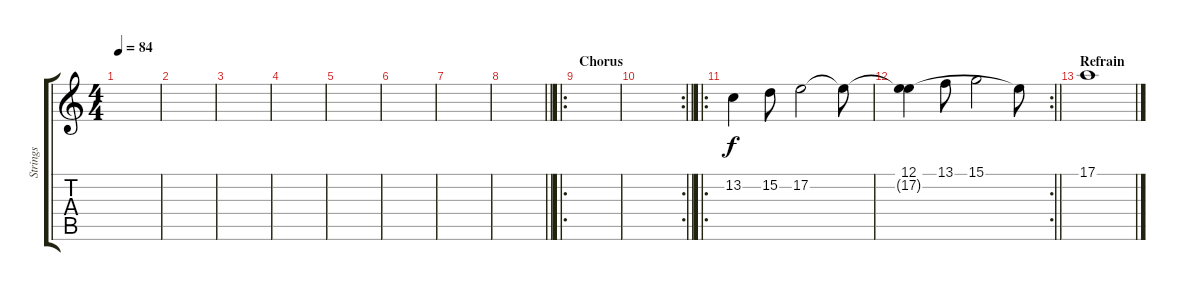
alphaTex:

\track ("Strings" "Strings") {instrument stringensemble1}
\staff {score tabs}
\tuning (E4 B3 G3 D3 A2 E2) {hide}
\ts (4 4)
\tempo 84
\clef g2
\ks c
|
|
|
|
|
|
|
\barLineRight lightlight
|
\ro
\section ("" "Chorus")
|
\rc 2
\barLineRight lightlight
|
\ro
13.2.4 15.2.8 17.2.2 17.2{t}.8 |
\rc 2
\barLineRight lightlight
(12.1 17.2{t}).4 13.1.8 15.1.2 17.2{t}.8 |
\section ("" "Refrain")
17.1.1
